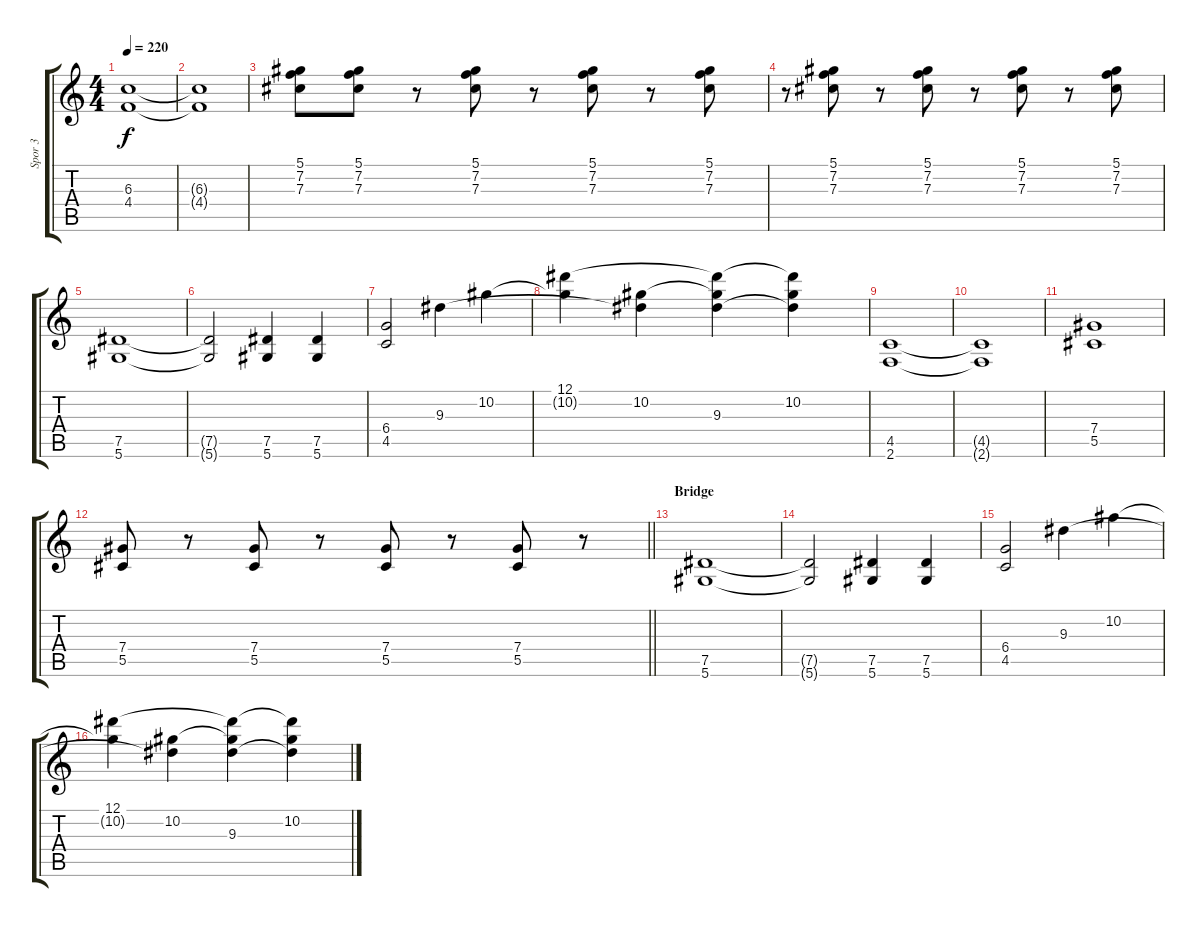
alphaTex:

\track ("Spor 3" "Spor 3") {instrument acousticguitarsteel}
\staff {score tabs}
\tuning (Eb4 Bb3 Gb3 Db3 Ab2 Eb2) {hide}
\ts (4 4)
\tempo 220
\clef g2
\ks c
(6.3 4.4).1{dy f} |
(6.3{t} 4.4{t}).1 |
(5.1 7.2 7.3).8{instrument acousticguitarsteel} (5.1 7.2 7.3).8 r.8 (5.1 7.2 7.3).8 r.8 (5.1 7.2 7.3).8 r.8 (5.1 7.2 7.3).8 |
r.8 (5.1 7.2 7.3).8 r.8 (5.1 7.2 7.3).8 r.8 (5.1 7.2 7.3).8 r.8 (5.1 7.2 7.3).8 |
(7.5 5.6).1{instrument overdrivenguitar} |
(7.5{t} 5.6{t}).2 (7.5 5.6).4 (7.5 5.6).4 |
(6.4 4.5).2 9.3.4 10.2.4 |
(12.1 10.2{t}).4 (10.2 9.3{t}).4 (12.1{t} 10.2{t} 9.3).4 (12.1{t} 10.2 9.3{t}).4 |
(4.5 2.6).1 |
(4.5{t} 2.6{t}).1 |
(7.4 5.5).1 |
\barLineRight lightlight
(7.4 5.5).8 r.8 (7.4 5.5).8 r.8 (7.4 5.5).8 r.8 (7.4 5.5).8 r.8 |
\section ("" "Bridge")
(7.5 5.6).1{instrument overdrivenguitar} |
(7.5{t} 5.6{t}).2 (7.5 5.6).4 (7.5 5.6).4 |
(6.4 4.5).2 9.3.4 10.2.4 |
(12.1 10.2{t}).4 (10.2 9.3{t}).4 (12.1{t} 10.2{t} 9.3).4 (12.1{t} 10.2 9.3{t}).4
